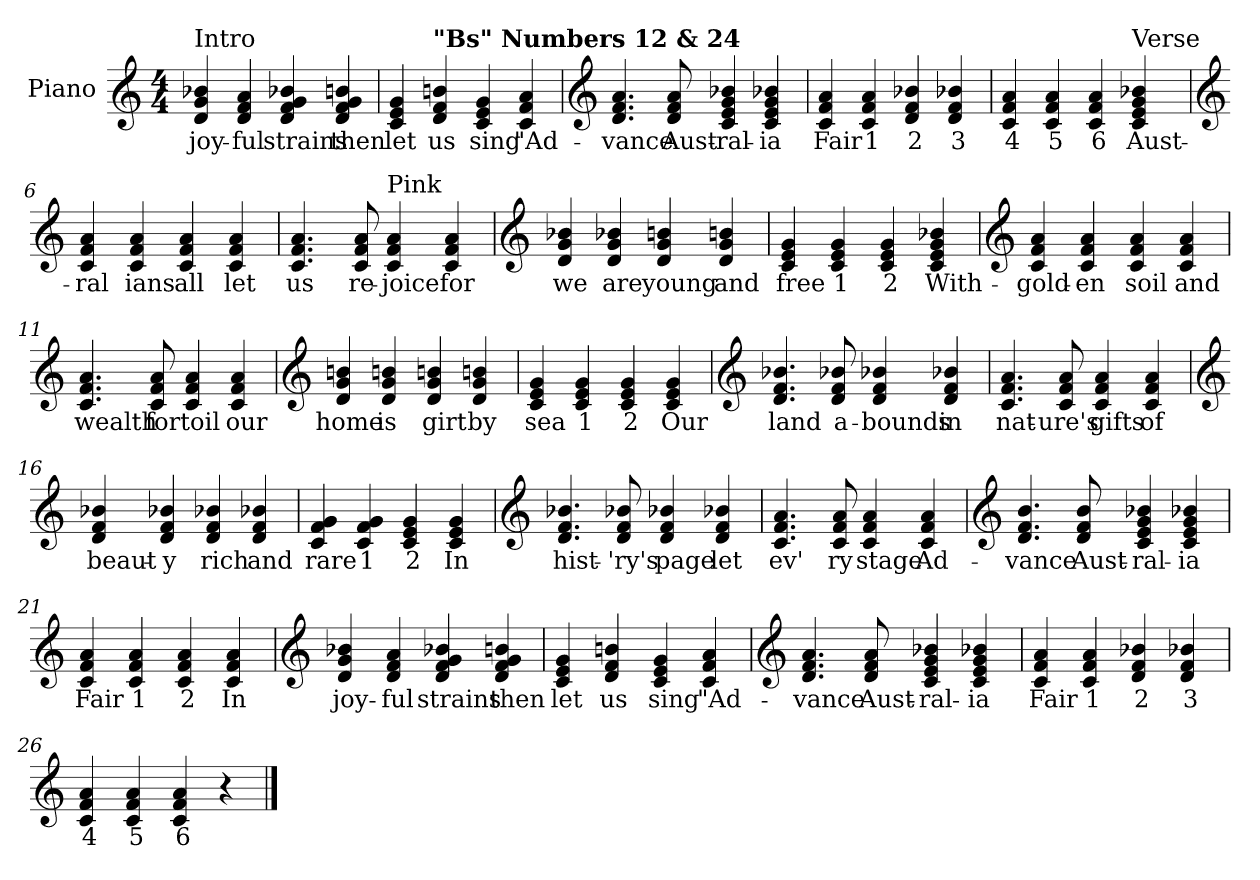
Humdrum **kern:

**kern	**text
*part1	*part1
*staff1	*staff1
*I"Piano	*
*I'Pno.	*
*clefG2	*
*k[]	*
*M4/4	*
=1	=1
!LO:TX:a:t=Intro	!
!	!LO:LY:b
4di/ 4gi/ 4b-Xi/	joy-
!	!LO:LY:b
4di/ 4fi/ 4ai/	-ful
!	!LO:LY:b
4di/ 4fi/ 4gi/ 4b-Xi/	strains
!	!LO:LY:b:color=#FF00FF
4di/ 4fi/ 4gi/ 4bnj/	then
=2	=2
!	!LO:LY:b
4ci/ 4ei/ 4gi/	let
!LO:TX:a:B:t="Bs" Numbers 12 & 24	!
!	!LO:LY:b:color=#FF00FF
4di/ 4fi/ 4bnj/	us
!	!LO:LY:b
4ci/ 4ei/ 4gi/	sing
!	!LO:LY:b
4ci/ 4fi/ 4ai/	"Ad-
!!LO:LB:g=z
=3	=3
*clefG2	*
!	!LO:LY:b
4.di/ 4.fi/ 4.ai/	-vance
!	!LO:LY:b
8di/ 8fi/ 8ai/	Aust-
!	!LO:LY:b
4ci/ 4ei/ 4gi/ 4b-Xi/	-ral-
!	!LO:LY:b
4ci/ 4ei/ 4gi/ 4b-Xi/	-ia
=4	=4
!	!LO:LY:b
4ci/ 4fi/ 4ai/	Fair
!	!LO:LY:b
4ci/ 4fi/ 4ai/	1
!	!LO:LY:b
4di/ 4fi/ 4b-Xi/	2
!	!LO:LY:b
4di/ 4fi/ 4b-Xi/	3
=5	=5
!	!LO:LY:b
4ci/ 4fi/ 4ai/	4
!	!LO:LY:b
4ci/ 4fi/ 4ai/	5
!	!LO:LY:b
4ci/ 4fi/ 4ai/	6
!LO:TX:a:t=Verse	!
!	!LO:LY:b
4ci/ 4ei/ 4gi/ 4b-Xi/	Aust-
!!LO:LB:g=z
=6	=6
*clefG2	*
!	!LO:LY:b
4ci/ 4fi/ 4ai/	-ral
!	!LO:LY:b
4ci/ 4fi/ 4ai/	ians
!	!LO:LY:b
4ci/ 4fi/ 4ai/	all
!	!LO:LY:b
4ci/ 4fi/ 4ai/	let
=7	=7
!	!LO:LY:b
4.ci/ 4.fi/ 4.ai/	us
!	!LO:LY:b
8ci/ 8fi/ 8ai/	re-
!LO:TX:a:t=Pink	!
!	!LO:LY:b
4ci/ 4fi/ 4ai/	-joice
!	!LO:LY:b
4ci/ 4fi/ 4ai/	for
!!LO:LB:g=z
=8	=8
*clefG2	*
!	!LO:LY:b
4di/ 4gi/ 4b-Xi/	we
!	!LO:LY:b
4di/ 4gi/ 4b-Xi/	are
!	!LO:LY:b:color=#FF00FF
4di/ 4gi/ 4bnj/	young
!	!LO:LY:b:color=#FF00FF
4di/ 4gi/ 4bnj/	and
=9	=9
!	!LO:LY:b
4ci/ 4ei/ 4gi/	free
!	!LO:LY:b
4ci/ 4ei/ 4gi/	1
!	!LO:LY:b
4ci/ 4ei/ 4gi/	2
!	!LO:LY:b
4ci/ 4ei/ 4gi/ 4b-Xi/	With-
!!LO:LB:g=z
=10	=10
*clefG2	*
!	!LO:LY:b
4ci/ 4fi/ 4ai/	gold-
!	!LO:LY:b
4ci/ 4fi/ 4ai/	-en
!	!LO:LY:b
4ci/ 4fi/ 4ai/	soil
!	!LO:LY:b
4ci/ 4fi/ 4ai/	and
=11	=11
!	!LO:LY:b
4.ci/ 4.fi/ 4.ai/	wealth
!	!LO:LY:b
8ci/ 8fi/ 8ai/	for
!	!LO:LY:b
4ci/ 4fi/ 4ai/	toil
!	!LO:LY:b
4ci/ 4fi/ 4ai/	our
!!LO:LB:g=z
=12	=12
*clefG2	*
!	!LO:LY:b:color=#FF00FF
4di/ 4gi/ 4bnj/	home
!	!LO:LY:b:color=#FF00FF
4di/ 4gi/ 4bnj/	is
!	!LO:LY:b:color=#FF00FF
4di/ 4gi/ 4bnj/	girt
!	!LO:LY:b:color=#FF00FF
4di/ 4gi/ 4bnj/	by
=13	=13
!	!LO:LY:b
4ci/ 4ei/ 4gi/	sea
!	!LO:LY:b
4ci/ 4ei/ 4gi/	1
!	!LO:LY:b
4ci/ 4ei/ 4gi/	2
!	!LO:LY:b
4ci/ 4ei/ 4gi/	Our
!!LO:PB:g=z
=14	=14
*clefG2	*
!	!LO:LY:b
4.di/ 4.fi/ 4.b-Xi/	land
!	!LO:LY:b
8di/ 8fi/ 8b-Xi/	a-
!	!LO:LY:b
4di/ 4fi/ 4b-Xi/	-bounds
!	!LO:LY:b
4di/ 4fi/ 4b-Xi/	in
=15	=15
!	!LO:LY:b
4.ci/ 4.fi/ 4.ai/	nat-
!	!LO:LY:b
8ci/ 8fi/ 8ai/	-ure's
!	!LO:LY:b
4ci/ 4fi/ 4ai/	gifts
!	!LO:LY:b
4ci/ 4fi/ 4ai/	of
!!LO:LB:g=z
=16	=16
*clefG2	*
!	!LO:LY:b
4di/ 4fi/ 4b-Xi/	beaut-
!	!LO:LY:b
4di/ 4fi/ 4b-Xi/	-y
!	!LO:LY:b
4di/ 4fi/ 4b-Xi/	rich
!	!LO:LY:b
4di/ 4fi/ 4b-Xi/	and
=17	=17
!	!LO:LY:b
4ci/ 4fi/ 4gi/	rare
!	!LO:LY:b
4ci/ 4fi/ 4gi/	1
!	!LO:LY:b
4ci/ 4ei/ 4gi/	2
!	!LO:LY:b
4ci/ 4ei/ 4gi/	In
!!LO:LB:g=z
=18	=18
*clefG2	*
!	!LO:LY:b
4.di/ 4.fi/ 4.b-Xi/	hist-
!	!LO:LY:b
8di/ 8fi/ 8b-Xi/	-'ry's
!	!LO:LY:b
4di/ 4fi/ 4b-Xi/	page
!	!LO:LY:b
4di/ 4fi/ 4b-Xi/	let
=19	=19
!	!LO:LY:b
4.ci/ 4.fi/ 4.ai/	ev'
!	!LO:LY:b
8ci/ 8fi/ 8ai/	ry
!	!LO:LY:b
4ci/ 4fi/ 4ai/	stage
!	!LO:LY:b
4ci/ 4fi/ 4ai/	Ad-
!!LO:LB:g=z
=20	=20
*clefG2	*
!	!LO:LY:b
4.di/ 4.fi/ 4.bi/	-vance
!	!LO:LY:b
8di/ 8fi/ 8bi/	Aust-
!	!LO:LY:b
4ci/ 4ei/ 4gi/ 4b-Xi/	-ral-
!	!LO:LY:b
4ci/ 4ei/ 4gi/ 4b-Xi/	-ia
=21	=21
!	!LO:LY:b
4ci/ 4fi/ 4ai/	Fair
!	!LO:LY:b
4ci/ 4fi/ 4ai/	1
!	!LO:LY:b
4ci/ 4fi/ 4ai/	2
!	!LO:LY:b
4ci/ 4fi/ 4ai/	In
!!LO:LB:g=z
=22	=22
*clefG2	*
!	!LO:LY:b
4di/ 4gi/ 4b-Xi/	joy-
!	!LO:LY:b
4di/ 4fi/ 4ai/	-ful
!	!LO:LY:b
4di/ 4fi/ 4gi/ 4b-Xi/	strains
!	!LO:LY:b:color=#FF00FF
4di/ 4fi/ 4gi/ 4bnj/	then
=23	=23
!	!LO:LY:b
4ci/ 4ei/ 4gi/	let
!	!LO:LY:b:color=#FF00FF
4di/ 4fi/ 4bnj/	us
!	!LO:LY:b
4ci/ 4ei/ 4gi/	sing
!	!LO:LY:b
4ci/ 4fi/ 4ai/	"Ad-
!!LO:LB:g=z
=24	=24
*clefG2	*
!	!LO:LY:b
4.di/ 4.fi/ 4.ai/	-vance
!	!LO:LY:b
8di/ 8fi/ 8ai/	Aust-
!	!LO:LY:b
4ci/ 4ei/ 4gi/ 4b-Xi/	-ral-
!	!LO:LY:b
4ci/ 4ei/ 4gi/ 4b-Xi/	-ia
=25	=25
!	!LO:LY:b
4ci/ 4fi/ 4ai/	Fair
!	!LO:LY:b
4ci/ 4fi/ 4ai/	1
!	!LO:LY:b
4di/ 4fi/ 4b-Xi/	2
!	!LO:LY:b
4di/ 4fi/ 4b-Xi/	3
=26	=26
!	!LO:LY:b
4ci/ 4fi/ 4ai/	4
!	!LO:LY:b
4ci/ 4fi/ 4ai/	5
!	!LO:LY:b
4ci/ 4fi/ 4ai/	6
4r	.
==	==
*-	*-
